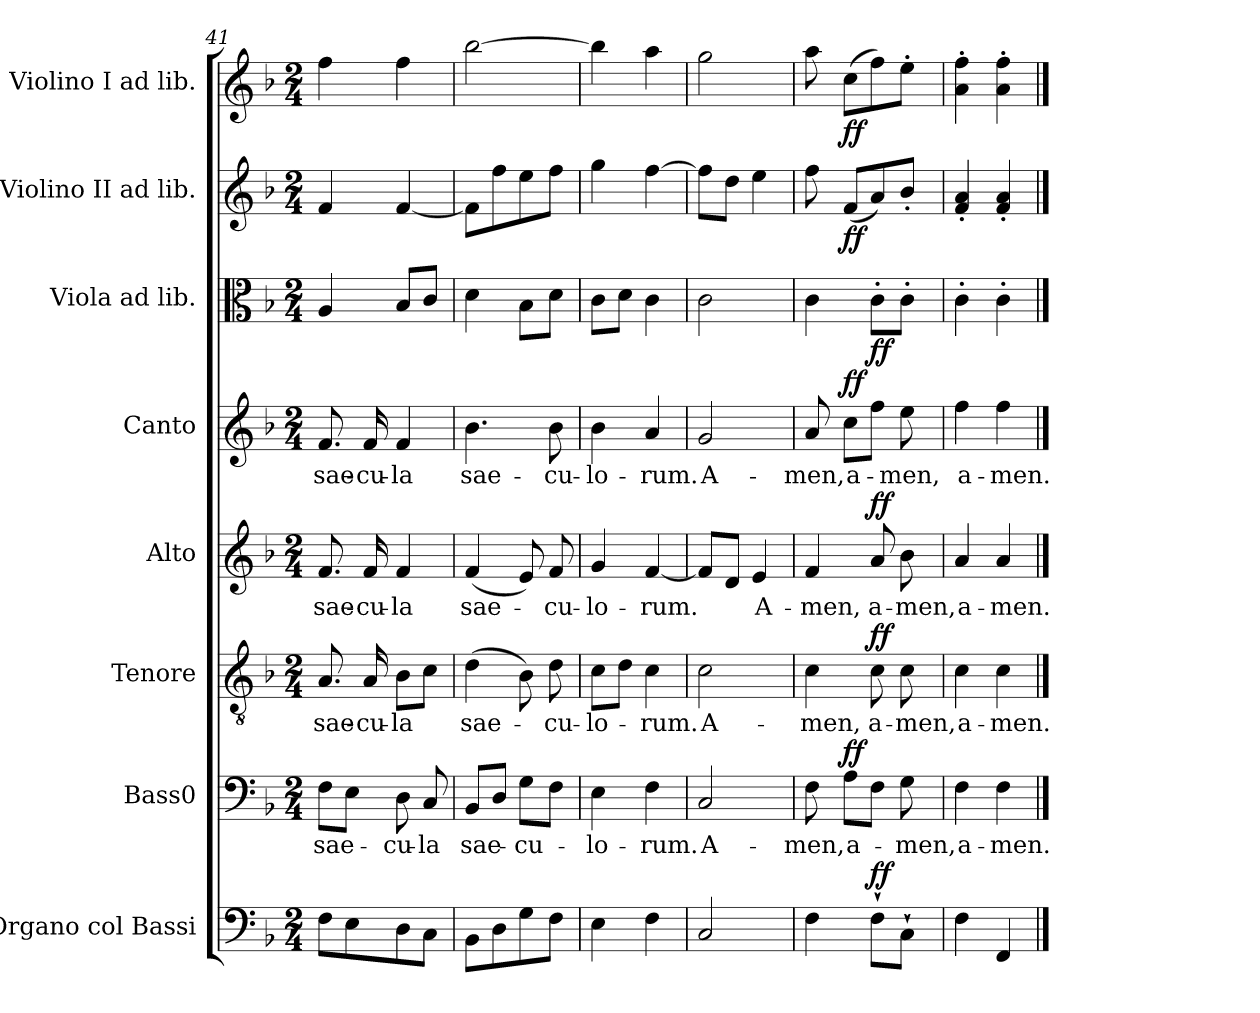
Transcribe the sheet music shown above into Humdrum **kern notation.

**kern	**dynam	**kern	**text	**dynam	**kern	**text	**dynam	**kern	**text	**dynam	**kern	**text	**dynam	**kern	**dynam	**kern	**dynam	**kern	**dynam
*part8	*part8	*part7	*part7	*part7	*part6	*part6	*part6	*part5	*part5	*part5	*part4	*part4	*part4	*part3	*part3	*part2	*part2	*part1	*part1
*staff8	*staff8	*staff7	*staff7	*staff7	*staff6	*staff6	*staff6	*staff5	*staff5	*staff5	*staff4	*staff4	*staff4	*staff3	*staff3	*staff2	*staff2	*staff1	*staff1
*I"Organo col Bassi	*	*I"Bass0	*	*	*I"Tenore	*	*	*I"Alto	*	*	*I"Canto	*	*	*I"Viola ad lib.	*	*I"Violino II ad lib.	*	*I"Violino I ad lib.	*
*	*	*	*	*	*	*	*	*	*	*	*	*	*	*I'Vla	*	*I'Vln	*	*I'Vln	*
*clefF4	*	*clefF4	*	*	*clefGv2	*	*	*clefG2	*	*	*clefG2	*	*	*clefC3	*	*clefG2	*	*clefG2	*
*k[b-]	*	*k[b-]	*	*	*k[b-]	*	*	*k[b-]	*	*	*k[b-]	*	*	*k[b-]	*	*k[b-]	*	*k[b-]	*
*M2/4	*	*M2/4	*	*	*M2/4	*	*	*M2/4	*	*	*M2/4	*	*	*M2/4	*	*M2/4	*	*M2/4	*
=41	=41	=41	=41	=41	=41	=41	=41	=41	=41	=41	=41	=41	=41	=41	=41	=41	=41	=41	=41
!	!	!	!LO:LY:b	!	!	!LO:LY:b	!	!	!LO:LY:b	!	!	!LO:LY:b	!	!	!	!	!	!	!
8F\L	.	8F\L	sae-	.	8.A/	sae-	.	8.f/	sae-	.	8.f/	sae-	.	4A/	.	4f/	.	4ff\	.
8E\	.	8E\J	.	.	.	.	.	.	.	.	.	.	.	.	.	.	.	.	.
!	!	!	!	!	!	!LO:LY:b	!	!	!LO:LY:b	!	!	!LO:LY:b	!	!	!	!	!	!	!
.	.	.	.	.	16A/	-cu-	.	16f/	-cu-	.	16f/	-cu-	.	.	.	.	.	.	.
!	!	!	!LO:LY:b	!	!	!LO:LY:b	!	!	!LO:LY:b	!	!	!LO:LY:b	!	!	!	!	!	!	!
8D\	.	8D\	-cu-	.	8B-\L	-la	.	4f/	-la	.	4f/	-la	.	8B-/L	.	[4f/	.	4ff\	.
!	!	!	!LO:LY:b	!	!	!	!	!	!	!	!	!	!	!	!	!	!	!	!
8C\J	.	8C/	-la	.	8c\J	.	.	.	.	.	.	.	.	8c/J	.	.	.	.	.
=42	=42	=42	=42	=42	=42	=42	=42	=42	=42	=42	=42	=42	=42	=42	=42	=42	=42	=42	=42
!	!	!	!LO:LY:b	!	!	!LO:LY:b	!	!	!LO:LY:b	!	!	!LO:LY:b	!	!	!	!	!	!	!
8BB-\L	.	8BB-/L	sae-	.	(4d\	sae-	.	(4f/	sae-	.	4.b-\	sae-	.	4d\	.	8f\L]	.	[2bb-\	.
8D\	.	8D/J	.	.	.	.	.	.	.	.	.	.	.	.	.	8ff\	.	.	.
!	!	!	!LO:LY:b	!	!	!	!	!	!	!	!	!	!	!	!	!	!	!	!
8G\	.	8G\L	-cu-	.	8B-\)	.	.	8e/)	.	.	.	.	.	8B-\L	.	8ee\	.	.	.
!	!	!	!	!	!	!LO:LY:b	!	!	!LO:LY:b	!	!	!LO:LY:b	!	!	!	!	!	!	!
8F\J	.	8F\J	.	.	8d\	-cu-	.	8f/	-cu-	.	8b-\	-cu-	.	8d\J	.	8ff\J	.	.	.
=43	=43	=43	=43	=43	=43	=43	=43	=43	=43	=43	=43	=43	=43	=43	=43	=43	=43	=43	=43
!	!	!	!LO:LY:b	!	!	!LO:LY:b	!	!	!LO:LY:b	!	!	!LO:LY:b	!	!	!	!	!	!	!
4E\	.	4E\	-lo-	.	8c\L	-lo-	.	4g/	-lo-	.	4b-\	-lo-	.	8c\L	.	4gg\	.	4bb-\]	.
.	.	.	.	.	8d\J	.	.	.	.	.	.	.	.	8d\J	.	.	.	.	.
!	!	!	!LO:LY:b	!	!	!LO:LY:b	!	!	!LO:LY:b	!	!	!LO:LY:b	!	!	!	!	!	!	!
4F\	.	4F\	-rum.	.	4c\	-rum.	.	[4f/	-rum.	.	4a/	-rum.	.	4c\	.	[4ff\	.	4aa\	.
!!LO:LB:g=z
=44	=44	=44	=44	=44	=44	=44	=44	=44	=44	=44	=44	=44	=44	=44	=44	=44	=44	=44	=44
!	!	!	!LO:LY:b	!	!	!LO:LY:b	!	!	!	!	!	!LO:LY:b	!	!	!	!	!	!	!
2C/	.	2C/	A-	.	2c\	A-	.	8f/L]	.	.	2g/	A-	.	2c\	.	8ff\L]	.	2gg\	.
.	.	.	.	.	.	.	.	8d/J	.	.	.	.	.	.	.	8dd\J	.	.	.
!	!	!	!	!	!	!	!	!	!LO:LY:b	!	!	!	!	!	!	!	!	!	!
.	.	.	.	.	.	.	.	4e/	A-	.	.	.	.	.	.	4ee\	.	.	.
=45	=45	=45	=45	=45	=45	=45	=45	=45	=45	=45	=45	=45	=45	=45	=45	=45	=45	=45	=45
!	!	!	!LO:LY:b	!	!	!LO:LY:b	!	!	!LO:LY:b	!	!	!LO:LY:b	!	!	!	!	!	!	!
4F\	.	8F\	-men,	.	4c\	-men,	.	4f/	-men,	.	8a/	-men,	.	4c\	.	8ff\	.	8aa\	.
!	!	!	!LO:LY:b	!LO:DY:a	!	!	!	!	!	!	!	!LO:LY:b	!LO:DY:a	!	!	!	!LO:DY:b	!	!LO:DY:b
.	.	8A\L	a-	ff	.	.	.	.	.	.	8cc\L	a-	ff	.	.	(8f/L	ff	(8cc\L	ff
!	!LO:DY:a	!	!	!	!	!LO:LY:b	!LO:DY:a	!	!LO:LY:b	!LO:DY:a	!	!	!	!	!LO:DY:b	!	!	!	!
8F`\L	ff	8F\J	.	.	8c\	a-	ff	8a/	a-	ff	8ff\J	.	.	8c'\L	ff	8a/)	.	8ff\)	.
!	!	!	!LO:LY:b	!	!	!LO:LY:b	!	!	!LO:LY:b	!	!	!LO:LY:b	!	!	!	!	!	!	!
8C`\J	.	8G\	-men,	.	8c\	-men,	.	8b-\	-men,	.	8ee\	-men,	.	8c'\J	.	8b-'/J	.	8ee'\J	.
=46	=46	=46	=46	=46	=46	=46	=46	=46	=46	=46	=46	=46	=46	=46	=46	=46	=46	=46	=46
!	!	!	!LO:LY:b	!	!	!LO:LY:b	!	!	!LO:LY:b	!	!	!LO:LY:b	!	!	!	!	!	!	!
4F\	.	4F\	a-	.	4c\	a-	.	4a/	a-	.	4ff\	a-	.	4c'\	.	4f/' 4a/'	.	4a\' 4ff\'	.
!	!	!	!LO:LY:b	!	!	!LO:LY:b	!	!	!LO:LY:b	!	!	!LO:LY:b	!	!	!	!	!	!	!
4FF/	.	4F\	-men.	.	4c\	-men.	.	4a/	-men.	.	4ff\	-men.	.	4c'\	.	4f/' 4a/'	.	4a\' 4ff\'	.
==	==	==	==	==	==	==	==	==	==	==	==	==	==	==	==	==	==	==	==
*-	*-	*-	*-	*-	*-	*-	*-	*-	*-	*-	*-	*-	*-	*-	*-	*-	*-	*-	*-
